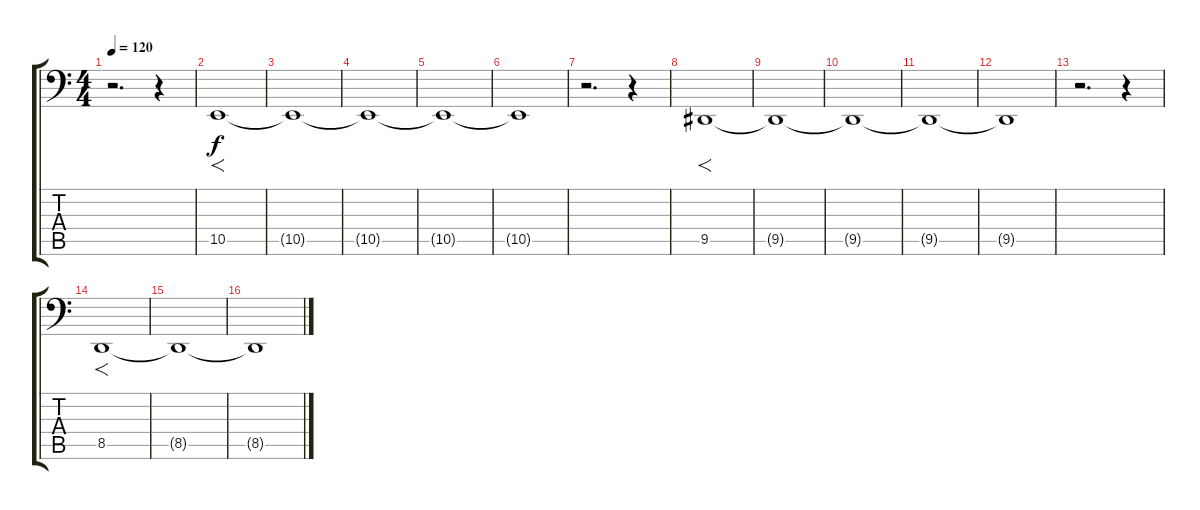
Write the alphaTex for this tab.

\track "" {instrument choiraahs}
\staff {score tabs}
\tuning (Db3 Ab2 E2 B1 Gb1 Db1) {hide}
\ts (4 4)
\tempo 120
\clef f4
\ks c
r.2{d dy f} r.4{volume 6} |
10.5.1{f} |
10.5{t}.1 |
10.5{t}.1{volume 0} |
10.5{t}.1 |
10.5{t}.1 |
r.2{d} r.4{volume 6} |
9.5.1{f} |
9.5{t}.1 |
9.5{t}.1{volume 0} |
9.5{t}.1 |
9.5{t}.1 |
r.2{d} r.4{volume 6} |
8.5.1{f} |
8.5{t}.1 |
8.5{t}.1{volume 0}
